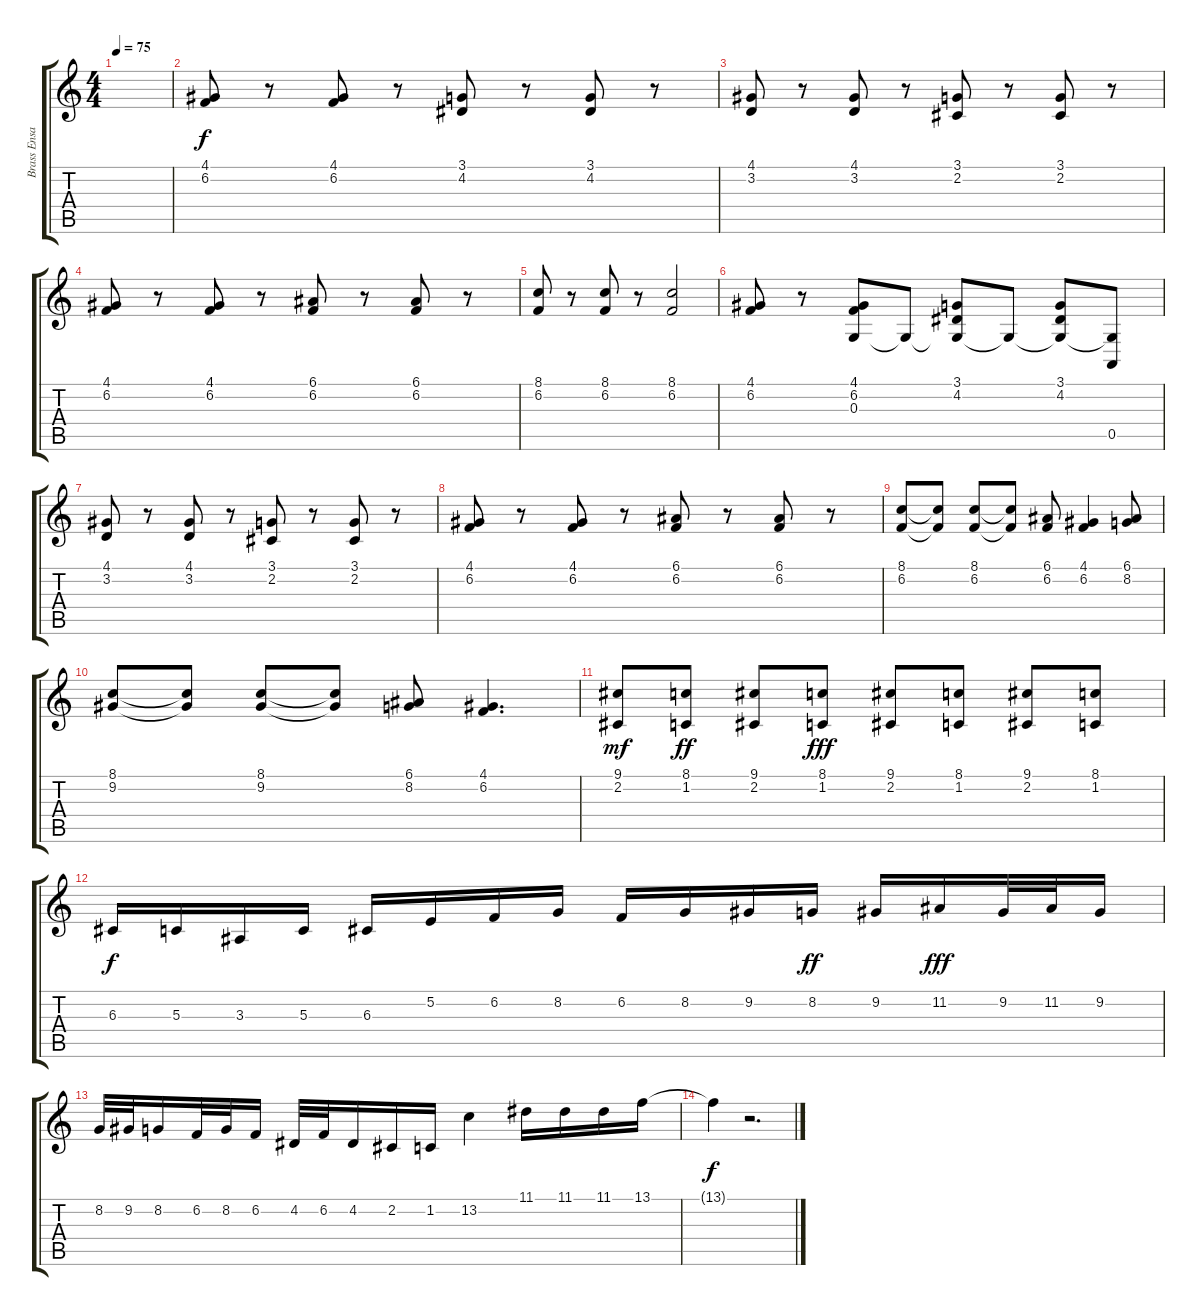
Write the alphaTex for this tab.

\track ("Brass Ensamble" "Brass Ensa") {instrument tuba}
\staff {score tabs}
\tuning (E4 B3 G3 D3 A2 E2) {hide}
\ts (4 4)
\tempo 75
\clef g2
\ks c
|
(4.1 6.2).8 r.8 (4.1 6.2).8 r.8 (3.1 4.2).8 r.8 (3.1 4.2).8 r.8 |
(4.1 3.2).8 r.8 (4.1 3.2).8 r.8 (3.1 2.2).8 r.8 (3.1 2.2).8 r.8 |
(4.1 6.2).8 r.8 (4.1 6.2).8 r.8 (6.1 6.2).8 r.8 (6.1 6.2).8 r.8 |
(8.1 6.2).8 r.8 (8.1 6.2).8 r.8 (8.1 6.2).2 |
(4.1 6.2).8 r.8 (4.1 6.2 0.3).8 0.3{t}.8 (3.1 4.2 0.3{t}).8 0.3{t}.8 (3.1 4.2 0.3{t}).8 (0.3{t} 0.5).8 |
(4.1 3.2).8 r.8 (4.1 3.2).8 r.8 (3.1 2.2).8 r.8 (3.1 2.2).8 r.8 |
(4.1 6.2).8 r.8 (4.1 6.2).8 r.8 (6.1 6.2).8 r.8 (6.1 6.2).8 r.8 |
(8.1 6.2).8 (8.1{t} 6.2{t}).8 (8.1 6.2).8 (8.1{t} 6.2{t}).8 (6.1 6.2).8 (4.1 6.2).4 (6.1 8.2).8 |
(8.1 9.2).8 (8.1{t} 9.2{t}).8 (8.1 9.2).8 (8.1{t} 9.2{t}).8 (6.1 8.2).8 (4.1 6.2).4{d} |
(9.1 2.2).8{dy mf} (8.1 1.2).8{dy ff} (9.1 2.2).8 (8.1 1.2).8{dy fff} (9.1 2.2).8 (8.1 1.2).8 (9.1 2.2).8 (8.1 1.2).8 |
6.3.16{dy f} 5.3.16 3.3.16 5.3.16 6.3.16 5.2.16 6.2.16 8.2.16 6.2.16 8.2.16 9.2.16 8.2.16{dy ff} 9.2.16 11.2.16{dy fff} 9.2.32 11.2.32 9.2.16 |
8.2.32 9.2.32 8.2.16 6.2.32 8.2.32 6.2.16 4.2.32 6.2.32 4.2.16 2.2.16 1.2.16 13.2.4 11.1.16 11.1.16 11.1.16 13.1.16 |
13.1{t}.4{dy f} r.2{d}
